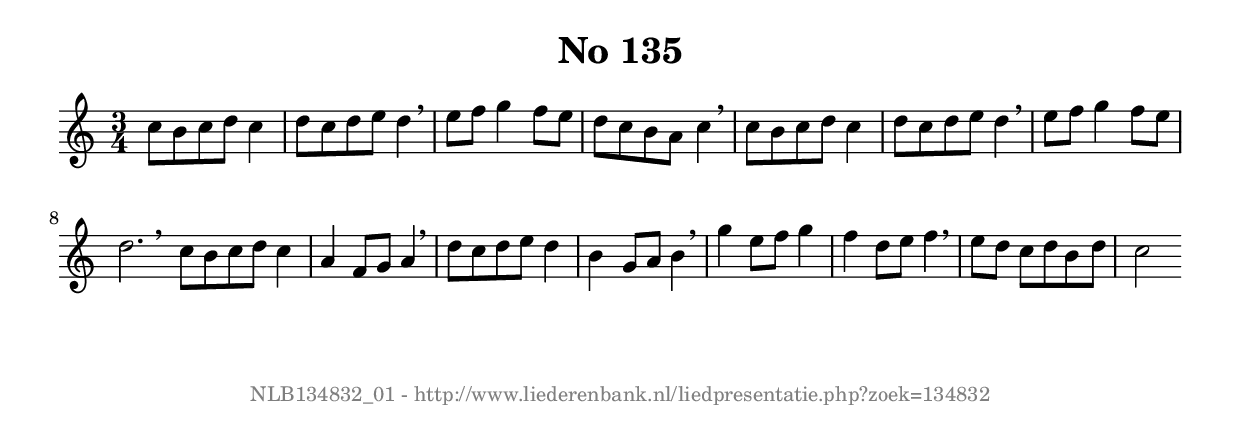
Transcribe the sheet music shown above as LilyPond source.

%
% produced by wce2krn 1.64 (7 June 2014)
%
\version"2.16"
#(append! paper-alist '(("long" . (cons (* 210 mm) (* 2000 mm)))))
#(set-default-paper-size "long")
sb = {\breathe}
mBreak = {\breathe }
bBreak = {\breathe }
x = {\once\override NoteHead #'style = #'cross }
gl=\glissando
itime={\override Staff.TimeSignature #'stencil = ##f }
ficta = {\once\set suggestAccidentals = ##t}
fine = {\once\override Score.RehearsalMark #'self-alignment-X = #1 \mark \markup {\italic{Fine}}}
dc = {\once\override Score.RehearsalMark #'self-alignment-X = #1 \mark \markup {\italic{D.C.}}}
dcf = {\once\override Score.RehearsalMark #'self-alignment-X = #1 \mark \markup {\italic{D.C. al Fine}}}
dcc = {\once\override Score.RehearsalMark #'self-alignment-X = #1 \mark \markup {\italic{D.C. al Coda}}}
ds = {\once\override Score.RehearsalMark #'self-alignment-X = #1 \mark \markup {\italic{D.S.}}}
dsf = {\once\override Score.RehearsalMark #'self-alignment-X = #1 \mark \markup {\italic{D.S. al Fine}}}
dsc = {\once\override Score.RehearsalMark #'self-alignment-X = #1 \mark \markup {\italic{D.S. al Coda}}}
pv = {\set Score.repeatCommands = #'((volta "1"))}
sv = {\set Score.repeatCommands = #'((volta "2"))}
tv = {\set Score.repeatCommands = #'((volta "3"))}
qv = {\set Score.repeatCommands = #'((volta "4"))}
xv = {\set Score.repeatCommands = #'((volta #f))}
\header{ tagline = ""
title = "No 135"
}
\score {{
\key c \major
\relative g'
{
\set melismaBusyProperties = #'()
\time 3/4
\tempo 4=120
\override Score.MetronomeMark #'transparent = ##t
\override Score.RehearsalMark #'break-visibility = #(vector #t #t #f)
c8 b c d c4 d8 c d e d4 \sb e8 f g4 f8 e d c b a c4 \sb c8 b c d c4 d8 c d e d4 \sb e8 f g4 f8 e d2. \bar ":|:" \bBreak
c8 b c d c4 a f8 g a4 \sb d8 c d e d4 b g8 a b4 \sb g'4 e8 f g4 f d8 e f4 \sb e8 d c[ d b d] c2 \bar ":|"
 }}
 \midi { }
 \layout {
            indent = 0.0\cm
}
}
\markup { \vspace #0 } \markup { \with-color #grey \fill-line { \center-column { \smaller "NLB134832_01 - http://www.liederenbank.nl/liedpresentatie.php?zoek=134832" } } }
